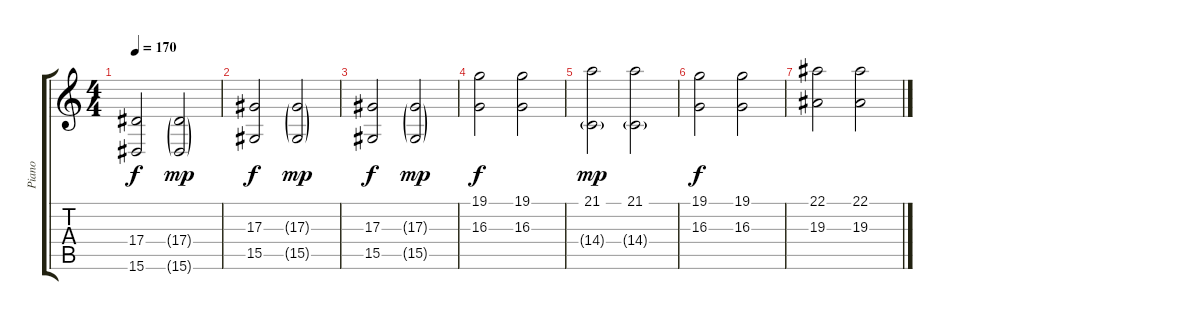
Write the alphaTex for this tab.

\track ("Piano" "Piano") {instrument acousticgrandpiano}
\staff {score tabs}
\tuning (C4 G3 Eb3 Bb2 F2 C2) {hide}
\ts (4 4)
\tempo 170
\clef g2
\ks c
(17.4 15.6).2{dy f instrument brightacousticpiano} (17.4{g} 15.6{g}).2{dy mp} |
(17.3 15.5).2{dy f} (17.3{g} 15.5{g}).2{dy mp} |
(17.3 15.5).2{dy f} (17.3{g} 15.5{g}).2{dy mp} |
(19.1 16.3).2{dy f} (19.1 16.3).2 |
(21.1 14.4{g}).2{dy mp} (21.1 14.4{g}).2 |
(19.1 16.3).2{dy f} (19.1 16.3).2 |
(22.1 19.3).2 (22.1 19.3).2
